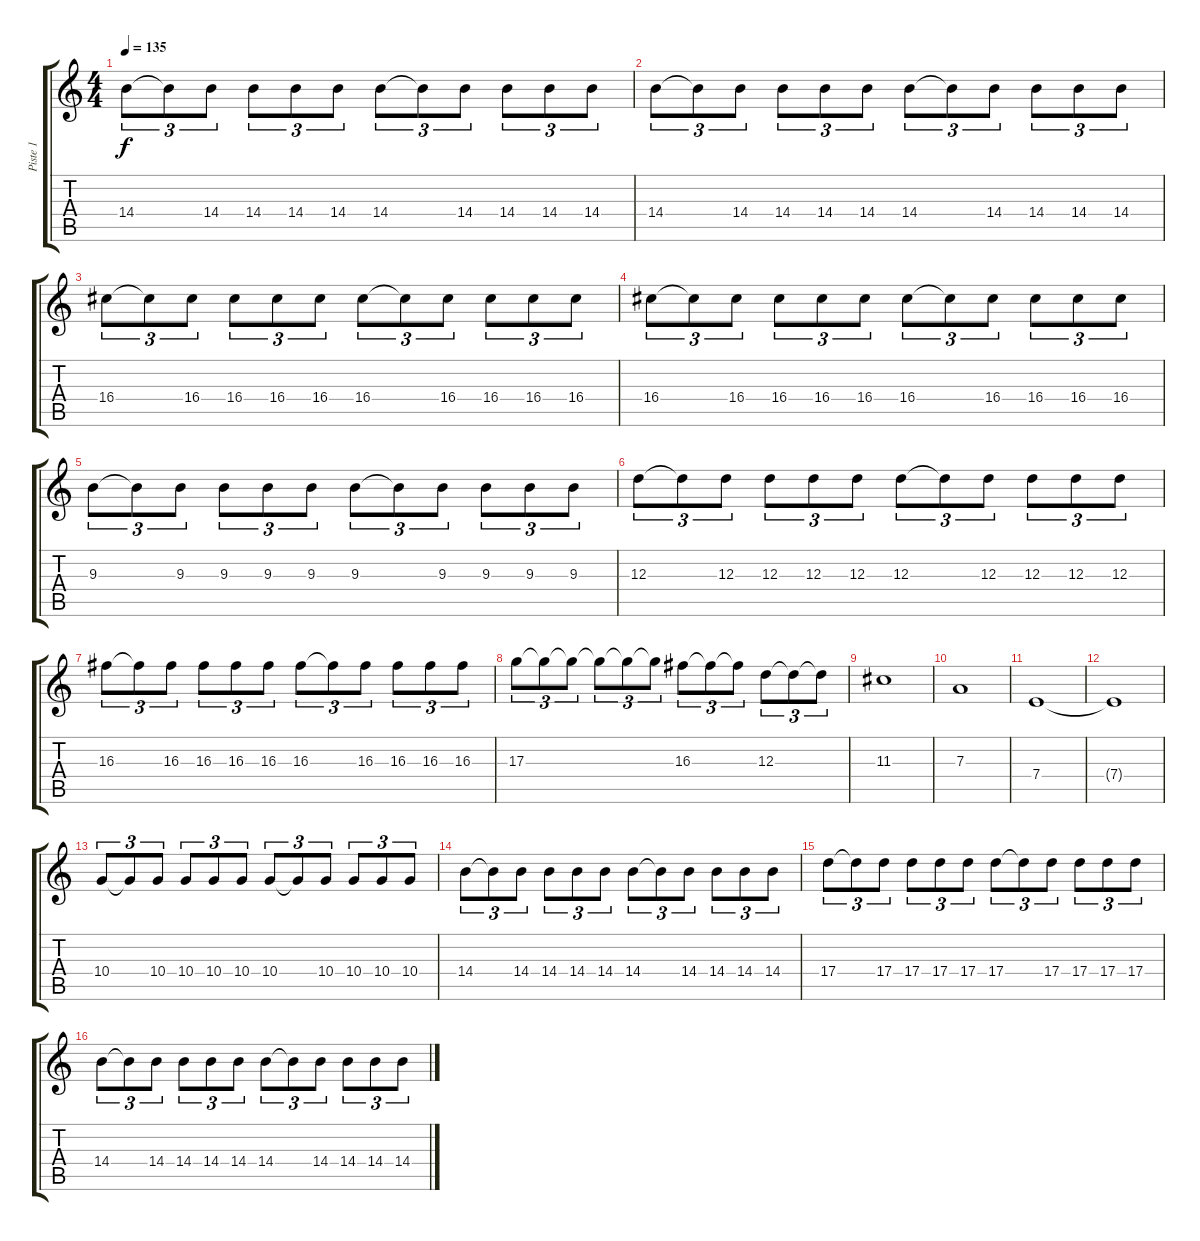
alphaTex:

\track ("Piste 1" "Piste 1") {instrument distortionguitar}
\staff {score tabs}
\tuning (B3 Gb3 D3 A2 E2 B1) {hide}
\ts (4 4)
\tempo 135
\clef g2
\ks c
14.4.8{tu (3 2) dy f} 14.4{t}.8{tu (3 2)} 14.4.8{tu (3 2)} 14.4.8{tu (3 2)} 14.4.8{tu (3 2)} 14.4.8{tu (3 2)} 14.4.8{tu (3 2)} 14.4{t}.8{tu (3 2)} 14.4.8{tu (3 2)} 14.4.8{tu (3 2)} 14.4.8{tu (3 2)} 14.4.8{tu (3 2)} |
14.4.8{tu (3 2)} 14.4{t}.8{tu (3 2)} 14.4.8{tu (3 2)} 14.4.8{tu (3 2)} 14.4.8{tu (3 2)} 14.4.8{tu (3 2)} 14.4.8{tu (3 2)} 14.4{t}.8{tu (3 2)} 14.4.8{tu (3 2)} 14.4.8{tu (3 2)} 14.4.8{tu (3 2)} 14.4.8{tu (3 2)} |
16.4.8{tu (3 2)} 16.4{t}.8{tu (3 2)} 16.4.8{tu (3 2)} 16.4.8{tu (3 2)} 16.4.8{tu (3 2)} 16.4.8{tu (3 2)} 16.4.8{tu (3 2)} 16.4{t}.8{tu (3 2)} 16.4.8{tu (3 2)} 16.4.8{tu (3 2)} 16.4.8{tu (3 2)} 16.4.8{tu (3 2)} |
16.4.8{tu (3 2)} 16.4{t}.8{tu (3 2)} 16.4.8{tu (3 2)} 16.4.8{tu (3 2)} 16.4.8{tu (3 2)} 16.4.8{tu (3 2)} 16.4.8{tu (3 2)} 16.4{t}.8{tu (3 2)} 16.4.8{tu (3 2)} 16.4.8{tu (3 2)} 16.4.8{tu (3 2)} 16.4.8{tu (3 2)} |
9.3.8{tu (3 2)} 9.3{t}.8{tu (3 2)} 9.3.8{tu (3 2)} 9.3.8{tu (3 2)} 9.3.8{tu (3 2)} 9.3.8{tu (3 2)} 9.3.8{tu (3 2)} 9.3{t}.8{tu (3 2)} 9.3.8{tu (3 2)} 9.3.8{tu (3 2)} 9.3.8{tu (3 2)} 9.3.8{tu (3 2)} |
12.3.8{tu (3 2)} 12.3{t}.8{tu (3 2)} 12.3.8{tu (3 2)} 12.3.8{tu (3 2)} 12.3.8{tu (3 2)} 12.3.8{tu (3 2)} 12.3.8{tu (3 2)} 12.3{t}.8{tu (3 2)} 12.3.8{tu (3 2)} 12.3.8{tu (3 2)} 12.3.8{tu (3 2)} 12.3.8{tu (3 2)} |
16.3.8{tu (3 2)} 16.3{t}.8{tu (3 2)} 16.3.8{tu (3 2)} 16.3.8{tu (3 2)} 16.3.8{tu (3 2)} 16.3.8{tu (3 2)} 16.3.8{tu (3 2)} 16.3{t}.8{tu (3 2)} 16.3.8{tu (3 2)} 16.3.8{tu (3 2)} 16.3.8{tu (3 2)} 16.3.8{tu (3 2)} |
17.3.8{tu (3 2)} 17.3{t}.8{tu (3 2)} 17.3{t}.8{tu (3 2)} 17.3{t}.8{tu (3 2)} 17.3{t}.8{tu (3 2)} 17.3{t}.8{tu (3 2)} 16.3.8{tu (3 2)} 16.3{t}.8{tu (3 2)} 16.3{t}.8{tu (3 2)} 12.3.8{tu (3 2)} 12.3{t}.8{tu (3 2)} 12.3{t}.8{tu (3 2)} |
11.3.1 |
7.3.1 |
7.4.1 |
7.4{t}.1 |
10.4.8{tu (3 2)} 10.4{t}.8{tu (3 2)} 10.4.8{tu (3 2)} 10.4.8{tu (3 2)} 10.4.8{tu (3 2)} 10.4.8{tu (3 2)} 10.4.8{tu (3 2)} 10.4{t}.8{tu (3 2)} 10.4.8{tu (3 2)} 10.4.8{tu (3 2)} 10.4.8{tu (3 2)} 10.4.8{tu (3 2)} |
14.4.8{tu (3 2)} 14.4{t}.8{tu (3 2)} 14.4.8{tu (3 2)} 14.4.8{tu (3 2)} 14.4.8{tu (3 2)} 14.4.8{tu (3 2)} 14.4.8{tu (3 2)} 14.4{t}.8{tu (3 2)} 14.4.8{tu (3 2)} 14.4.8{tu (3 2)} 14.4.8{tu (3 2)} 14.4.8{tu (3 2)} |
17.4.8{tu (3 2)} 17.4{t}.8{tu (3 2)} 17.4.8{tu (3 2)} 17.4.8{tu (3 2)} 17.4.8{tu (3 2)} 17.4.8{tu (3 2)} 17.4.8{tu (3 2)} 17.4{t}.8{tu (3 2)} 17.4.8{tu (3 2)} 17.4.8{tu (3 2)} 17.4.8{tu (3 2)} 17.4.8{tu (3 2)} |
14.4.8{tu (3 2)} 14.4{t}.8{tu (3 2)} 14.4.8{tu (3 2)} 14.4.8{tu (3 2)} 14.4.8{tu (3 2)} 14.4.8{tu (3 2)} 14.4.8{tu (3 2)} 14.4{t}.8{tu (3 2)} 14.4.8{tu (3 2)} 14.4.8{tu (3 2)} 14.4.8{tu (3 2)} 14.4.8{tu (3 2)}
